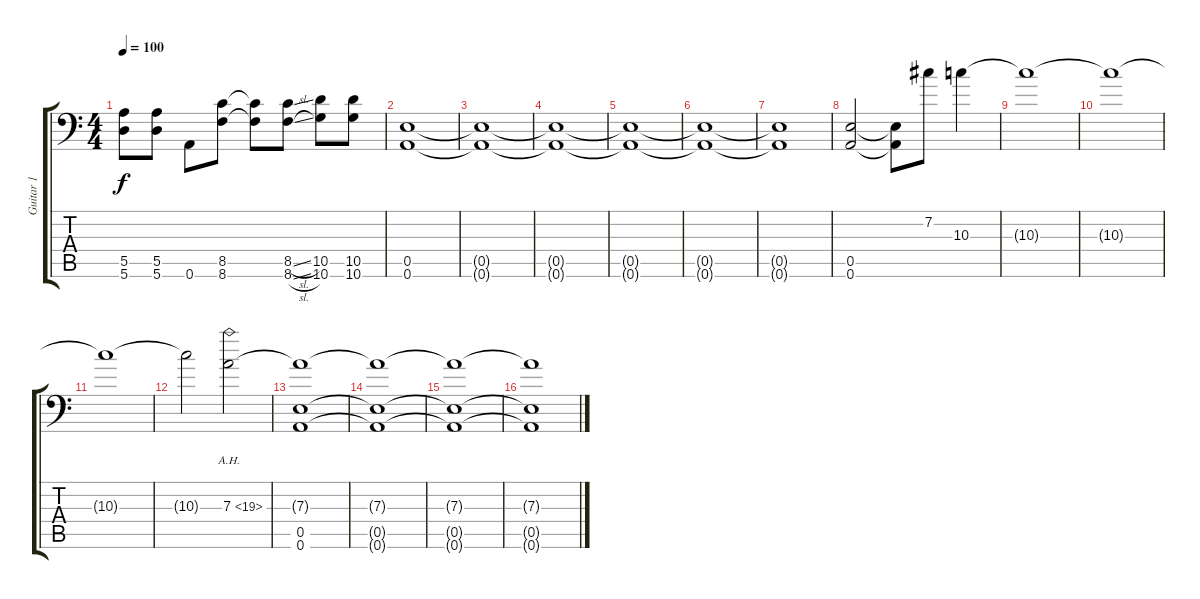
\track ("Guitar 1 " "Guitar 1 ") {instrument distortionguitar}
\staff {score tabs}
\tuning (B3 Gb3 D3 A2 E2 A1) {hide}
\ts (4 4)
\tempo 100
\clef f4
\ks c
(5.5{t} 5.6{t}).8{dy f} (5.5 5.6).8 0.6.8 (8.5 8.6).8 (8.5{t} 8.6{t}).8 (8.5{sl} 8.6{sl}).8 (10.5 10.6).8 (10.5 10.6).8 |
(0.5 0.6).1 |
(0.5{t} 0.6{t}).1 |
(0.5{t} 0.6{t}).1 |
(0.5{t} 0.6{t}).1 |
(0.5{t} 0.6{t}).1 |
(0.5{t} 0.6{t}).1 |
(0.5 0.6).2 (0.5{t} 0.6{t}).8 7.2.8 10.3.4 |
10.3{t}.1 |
10.3{t}.1 |
10.3{t}.1 |
10.3{t}.2 7.3{ah 12}.2 |
(7.3{t} 0.5 0.6).1 |
(7.3{t} 0.5{t} 0.6{t}).1 |
(7.3{t} 0.5{t} 0.6{t}).1 |
(7.3{t} 0.5{t} 0.6{t}).1
